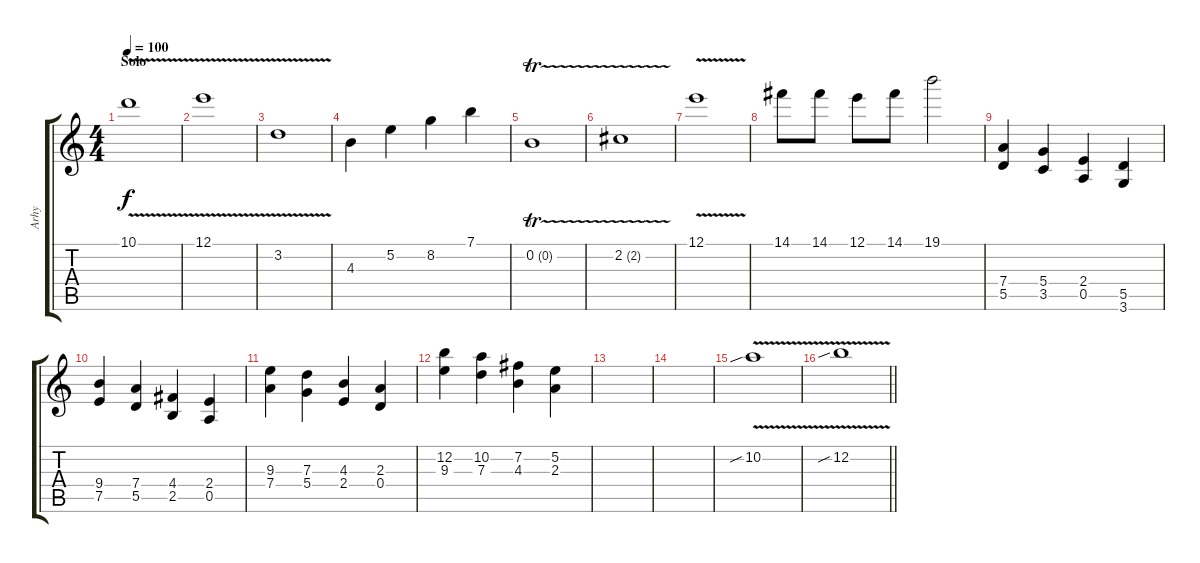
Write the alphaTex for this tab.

\track ("Arhy" "Arhy") {instrument distortionguitar}
\staff {score tabs}
\tuning (E4 B3 G3 D3 A2 E2) {hide}
\ts (4 4)
\section ("" "Solo")
\tempo 100
\clef g2
\ks c
10.1{v}.1{dy f} |
12.1{v}.1 |
3.2{v}.1 |
4.3.4 5.2.4 8.2.4 7.1.4 |
0.2{tr (0 32)}.1 |
2.2{tr (2 32)}.1 |
12.1{v}.1 |
14.1.8 14.1.8 12.1.8 14.1.8 19.1.2 |
(7.4 5.5).4 (5.4 3.5).4 (2.4 0.5).4 (5.5 3.6).4 |
(9.4 7.5).4 (7.4 5.5).4 (4.4 2.5).4 (2.4 0.5).4 |
(9.3 7.4).4 (7.3 5.4).4 (4.3 2.4).4 (2.3 0.4).4 |
(12.2 9.3).4 (10.2 7.3).4 (7.2 4.3).4 (5.2 2.3).4 |
|
|
10.2{v sib}.1 |
\barLineRight lightlight
12.2{v sib}.1
